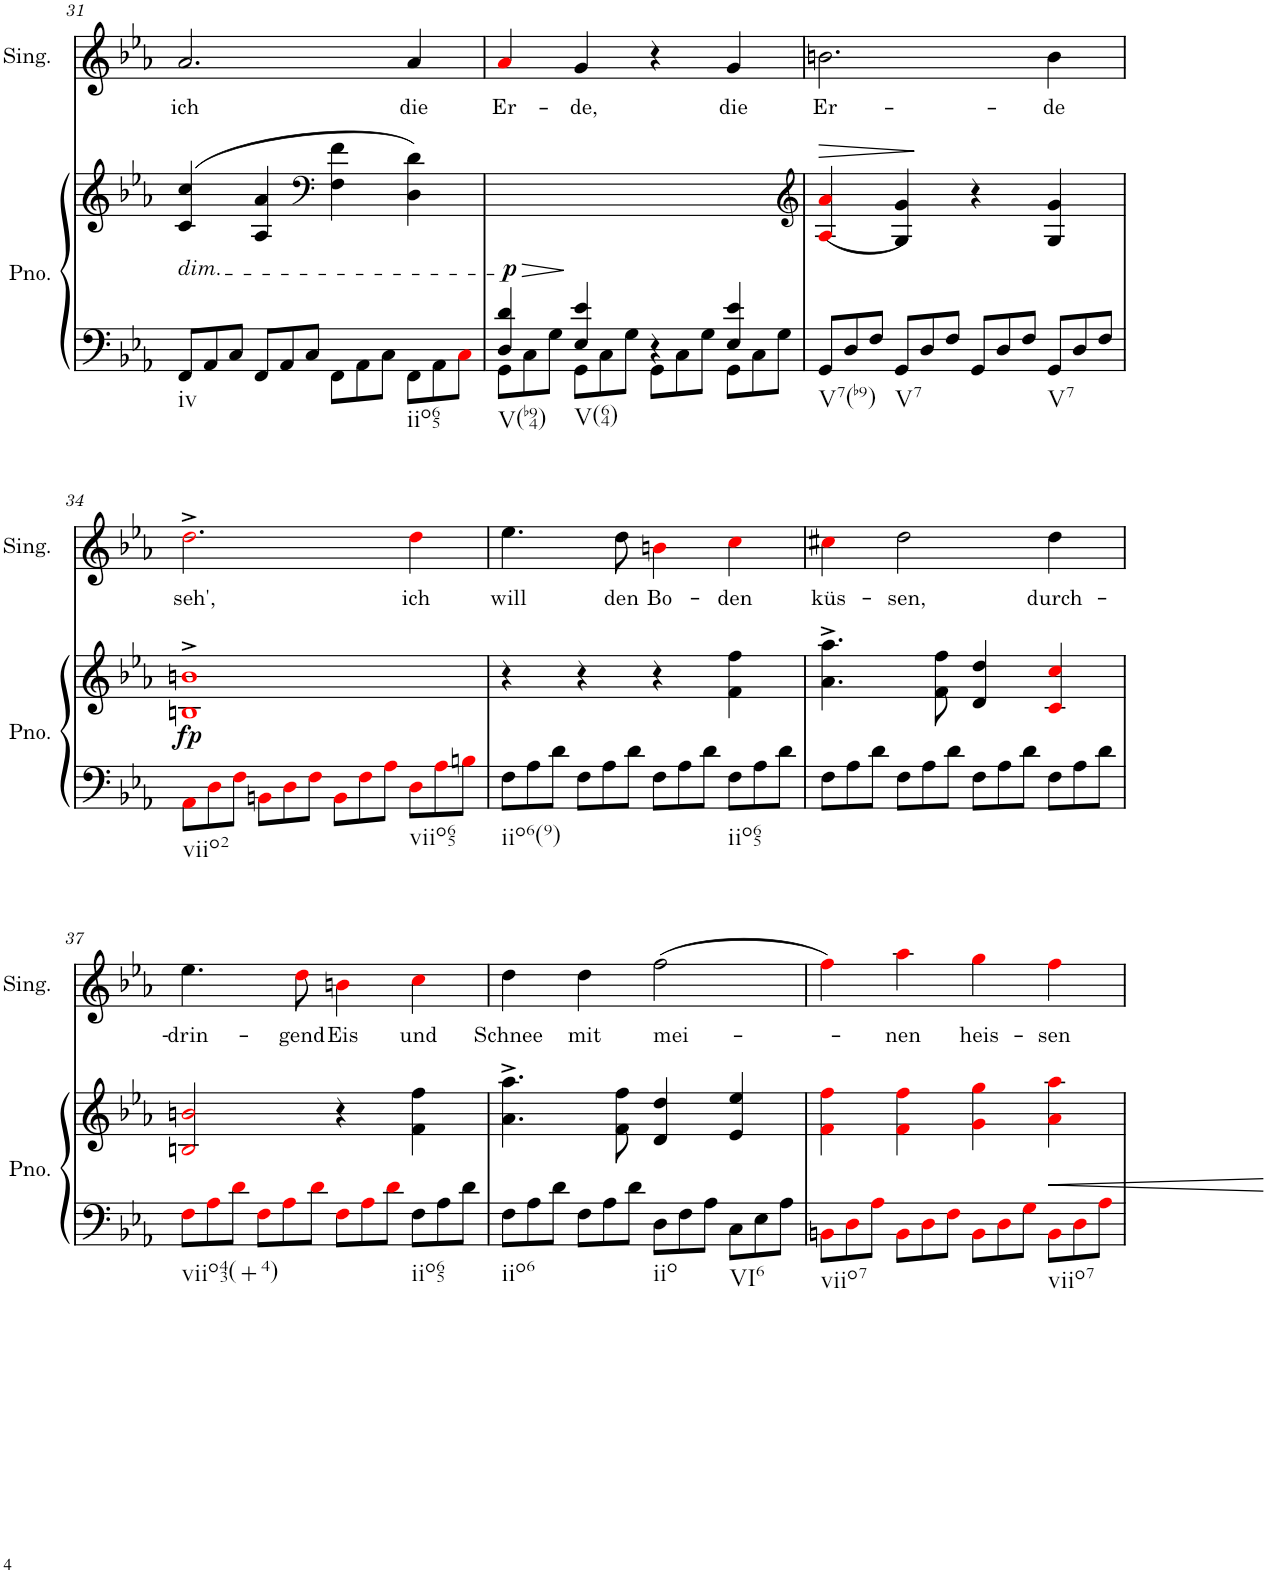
**kern	**kern	**dynam	**kern	**text
*part2	*part2	*part2	*part1	*part1
*staff3	*staff2	*staff2/3	*staff1	*staff1
*I"Pianoforte	*	*	*I"Singstimme	*
*I'Pno.	*	*	*I'Sing.	*
!!LO:PB:g=z
*clefF4	*clefG2	*	*clefG2	*
*k[b-e-a-]	*k[b-e-a-]	*	*k[b-e-a-]	*
*M4/4	*M4/4	*	*M4/4	*
*met(c)	*met(c)	*	*met(c)	*
*Xtuplet	*	*	*	*
=31	=31	=31	=31	=31
!	!LO:TX:b:i:t=dim.	!	!	!
!LO:TX:b:t=iv	!	!	!	!
!	!	!	!	!LO:LY:b
12FF/L	(4c/ 4cc/	.	2.a-/	ich
12AA-/	.	.	.	.
12C/J	.	.	.	.
12FF/L	4A-/ 4a-/	.	.	.
12AA-/	.	.	.	.
12C/J	.	.	.	.
*	*clefF4	*	*	*
12FF\L	4F\ 4f\	.	.	.
12AA-\	.	.	.	.
12C\J	.	.	.	.
!LO:TX:b:t=iio65	!	!	!	!
!	!	!	!	!LO:LY:b
12FF\L	4D\ 4d\)	.	4a-/	die
12AA-\	.	.	.	.
12Ci\J	.	.	.	.
=32	=32	=32	=32	=32
*^	*	*	*	*
!LO:TX:b:t=V(b94)	!	!	!	!	!
!	!	!	!LO:DY:b	!	!LO:LY:b
4D/ 4d/	12GG\L	2ryy	p	4a-i/	Er-
.	12C\	.	.	.	.
.	12G\J	.	.	.	.
!LO:TX:b:t=V(64)	!	!	!	!	!
!	!	!	!	!	!LO:LY:b
4E-/ 4e-/	12GG\L	.	.	4g/	-de,
.	12C\	.	.	.	.
.	12G\J	.	.	.	.
4ryy	12GG\L	4r	.	4r	.
.	12C\	.	.	.	.
.	12G\J	.	.	.	.
!	!	!	!	!	!LO:LY:b
4E-/ 4e-/	12GG\L	4ryy	.	4g/	die
.	12C\	.	.	.	.
.	12G\J	.	.	.	.
*v	*v	*	*	*	*
=33	=33	=33	=33	=33
*	*clefG2	*	*	*
*^	*	*	*	*
!LO:TX:b:t=V7(b9)	!	!	!	!	!
!	!	!	!LO:HP:b	!	!LO:LY:b
*v	*v	*	*	*	*
12GG/L	(4A-i/ 4a-i/	>	2.bn\	Er-
12D/	.	.	.	.
12F/J	.	.	.	.
!LO:TX:b:t=V7	!	!	!	!
12GG/L	4G/ 4g/)	.	.	.
12D/	.	.	.	.
12F/J	.	.	.	.
12GG/L	4r	]	.	.
12D/	.	.	.	.
12F/J	.	.	.	.
!LO:TX:b:t=V7	!	!	!	!
!	!	!	!	!LO:LY:b
12GG/L	4G/ 4g/	.	4b\	-de
12D/	.	.	.	.
12F/J	.	.	.	.
!!LO:LB:g=z
=34	=34	=34	=34	=34
!LO:TX:b:t=viio2	!	!	!	!
!	!	!LO:DY:a=2	!	!LO:LY:b
12AA-i\L	1Bni^> 1bni^>	fp	2.dd^>i\	seh',
12Di\	.	.	.	.
12Fi\J	.	.	.	.
12BBni\L	.	.	.	.
12Di\	.	.	.	.
12Fi\J	.	.	.	.
12BBi\L	.	.	.	.
12Fi\	.	.	.	.
12A-i\J	.	.	.	.
!LO:TX:b:t=viio65	!	!	!	!
!	!	!	!	!LO:LY:b
12Di\L	.	.	4ddi\	ich
12A-i\	.	.	.	.
12Bni\J	.	.	.	.
=35	=35	=35	=35	=35
!LO:TX:b:t=iio6(9)	!	!	!	!
!	!	!	!	!LO:LY:b
12F\L	4r	.	4.ee-\	will
12A-\	.	.	.	.
12d\J	.	.	.	.
12F\L	4r	.	.	.
12A-\	.	.	.	.
!	!	!	!	!LO:LY:b
.	.	.	8dd\	den
12d\J	.	.	.	.
!	!	!	!	!LO:LY:b
12F\L	4r	.	4bni\	Bo-
12A-\	.	.	.	.
12d\J	.	.	.	.
!LO:TX:b:t=iio65	!	!	!	!
!	!	!	!	!LO:LY:b
12F\L	4f\ 4ff\	.	4cci\	-den
12A-\	.	.	.	.
12d\J	.	.	.	.
=36	=36	=36	=36	=36
!	!	!	!	!LO:LY:b
12F\L	4.a-\^> 4.aa-\^>	.	4cc#Xi\	küs-
12A-\	.	.	.	.
12d\J	.	.	.	.
!	!	!	!	!LO:LY:b
12F\L	.	.	2dd\	-sen,
12A-\	.	.	.	.
.	8f\ 8ff\	.	.	.
12d\J	.	.	.	.
12F\L	4d/ 4dd/	.	.	.
12A-\	.	.	.	.
12d\J	.	.	.	.
!	!	!	!	!LO:LY:b
12F\L	4ci/ 4cci/	.	4dd\	durch-
12A-\	.	.	.	.
12d\J	.	.	.	.
!!LO:LB:g=z
=37	=37	=37	=37	=37
!LO:TX:b:t=viio43(+4)	!	!	!	!
!	!	!	!	!LO:LY:b
12Fi\L	2Bni/ 2bni/	.	4.ee-\	-drin-
12A-i\	.	.	.	.
12di\J	.	.	.	.
12Fi\L	.	.	.	.
12A-i\	.	.	.	.
!	!	!	!	!LO:LY:b
.	.	.	8ddi\	-gend
12di\J	.	.	.	.
!	!	!	!	!LO:LY:b
12Fi\L	4r	.	4bni\	Eis
12A-i\	.	.	.	.
12di\J	.	.	.	.
!LO:TX:b:t=iio65	!	!	!	!
!	!	!	!	!LO:LY:b
12F\L	4f\ 4ff\	.	4cci\	und
12A-\	.	.	.	.
12d\J	.	.	.	.
=38	=38	=38	=38	=38
!LO:TX:b:t=iio6	!	!	!	!
!	!	!	!	!LO:LY:b
12F\L	4.a-\^> 4.aa-\^>	.	4dd\	Schnee
12A-\	.	.	.	.
12d\J	.	.	.	.
!	!	!	!	!LO:LY:b
12F\L	.	.	4dd\	mit
12A-\	.	.	.	.
.	8f\ 8ff\	.	.	.
12d\J	.	.	.	.
!LO:TX:b:t=iio	!	!	!	!
!	!	!	!	!LO:LY:b
12D\L	4d/ 4dd/	.	(2ff\	mei-
12F\	.	.	.	.
12A-\J	.	.	.	.
!LO:TX:b:t=VI6	!	!	!	!
12C\L	4e-/ 4ee-/	.	.	.
12E-\	.	.	.	.
12A-\J	.	.	.	.
=39	=39	=39	=39	=39
!LO:TX:b:t=viio7	!	!	!	!
12BBni\L	4fi\ 4ffi\	.	4ffi\)	.
12Di\	.	.	.	.
12A-i\J	.	.	.	.
!	!	!	!	!LO:LY:b
12BBi\L	4fi\ 4ffi\	.	4aa-i\	-nen
12Di\	.	.	.	.
12Fi\J	.	.	.	.
!	!	!	!	!LO:LY:b
12BBi\L	4gi\ 4ggi\	.	4ggi\	heis-
12Di\	.	.	.	.
12Gi\J	.	.	.	.
!LO:TX:b:t=viio7	!	!	!	!
!	!	!LO:HP:b	!	!LO:LY:b
12BBi\L	4a-i\ 4aa-i\	<	4ffi\	-sen
12Di\	.	.	.	.
12A-i\J	.	.	.	.
.	.	[	.	.
=	=	=	=	=
*-	*-	*-	*-	*-
